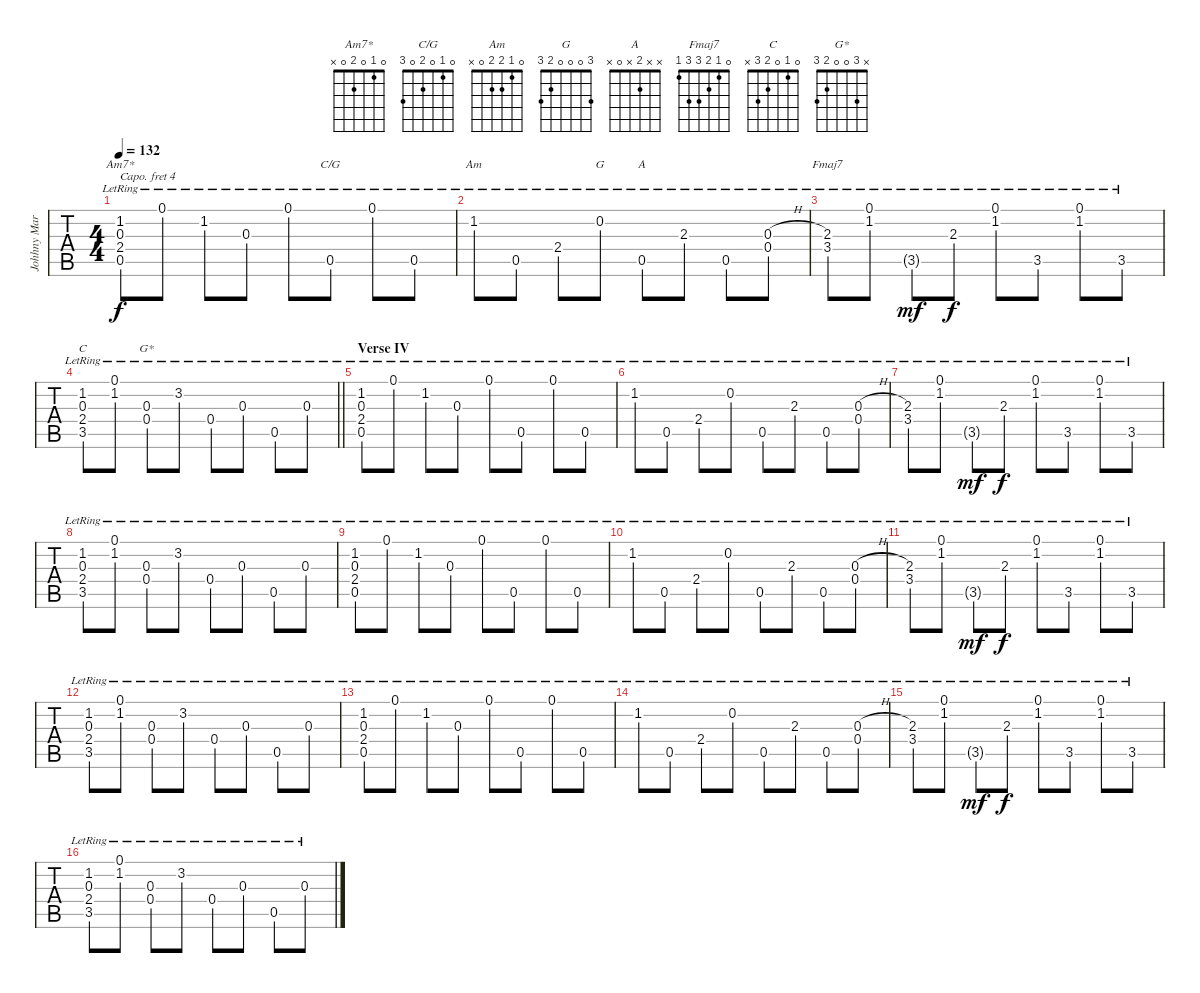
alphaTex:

\track ("Johhny Marr's lead guitar" "Johhny Mar") {instrument electricguitarjazz}
\staff {tabs}
\capo 4
\tuning (E4 B3 G3 D3 A2 E2) {hide}
\chord ("Am7*" 0 1 0 2 0 x)
\chord ("C/G" 0 1 0 2 0 3)
\chord ("Am" 0 1 2 2 0 x)
\chord ("G" 3 0 0 0 2 3)
\chord ("A" x x 2 x 0 x)
\chord ("Fmaj7" 0 1 2 3 3 1)
\chord ("C" 0 1 0 2 3 x)
\chord ("G*" x 3 0 0 2 3)
\ts (4 4)
\tempo 132
\clef g2
\ks e
(1.2{lr} 0.3{lr} 2.4{lr} 0.5{lr}).8{ch "Am7*" dy f} 0.1{lr}.8 1.2{lr}.8 0.3{lr}.8 0.1{lr}.8 0.5{lr}.8{ch "C/G"} 0.1{lr}.8 0.5{lr}.8 |
1.2{lr}.8{ch "Am"} 0.5{lr}.8 2.4{lr}.8 0.2{lr}.8{ch "G"} 0.5{lr}.8{ch "A"} 2.3{lr}.8 0.5{lr}.8 (0.3{h lr} 0.4{h lr}).8 |
(2.3{lr} 3.4{lr}).8{ch "Fmaj7"} (0.1{lr} 1.2{lr}).8 3.5{g lr}.8{dy mf} 2.3{lr}.8{dy f} (0.1{lr} 1.2{lr}).8 3.5{lr}.8 (0.1{lr} 1.2{lr}).8 3.5{lr}.8 |
\barLineRight lightlight
(1.2{lr} 0.3{lr} 2.4{lr} 3.5{lr}).8{ch "C"} (0.1{lr} 1.2{lr}).8 (0.3{lr} 0.4{lr}).8{ch "G*"} 3.2{lr}.8 0.4{lr}.8 0.3{lr}.8 0.5{lr}.8 0.3{lr}.8 |
\section ("" "Verse IV")
(1.2{lr} 0.3{lr} 2.4{lr} 0.5{lr}).8 0.1{lr}.8 1.2{lr}.8 0.3{lr}.8 0.1{lr}.8 0.5{lr}.8 0.1{lr}.8 0.5{lr}.8 |
1.2{lr}.8 0.5{lr}.8 2.4{lr}.8 0.2{lr}.8 0.5{lr}.8 2.3{lr}.8 0.5{lr}.8 (0.3{h lr} 0.4{h lr}).8 |
(2.3{lr} 3.4{lr}).8 (0.1{lr} 1.2{lr}).8 3.5{g lr}.8{dy mf} 2.3{lr}.8{dy f} (0.1{lr} 1.2{lr}).8 3.5{lr}.8 (0.1{lr} 1.2{lr}).8 3.5{lr}.8 |
(1.2{lr} 0.3{lr} 2.4{lr} 3.5{lr}).8 (0.1{lr} 1.2{lr}).8 (0.3{lr} 0.4{lr}).8 3.2{lr}.8 0.4{lr}.8 0.3{lr}.8 0.5{lr}.8 0.3{lr}.8 |
(1.2{lr} 0.3{lr} 2.4{lr} 0.5{lr}).8 0.1{lr}.8 1.2{lr}.8 0.3{lr}.8 0.1{lr}.8 0.5{lr}.8 0.1{lr}.8 0.5{lr}.8 |
1.2{lr}.8 0.5{lr}.8 2.4{lr}.8 0.2{lr}.8 0.5{lr}.8 2.3{lr}.8 0.5{lr}.8 (0.3{h lr} 0.4{h lr}).8 |
(2.3{lr} 3.4{lr}).8 (0.1{lr} 1.2{lr}).8 3.5{g lr}.8{dy mf} 2.3{lr}.8{dy f} (0.1{lr} 1.2{lr}).8 3.5{lr}.8 (0.1{lr} 1.2{lr}).8 3.5{lr}.8 |
(1.2{lr} 0.3{lr} 2.4{lr} 3.5{lr}).8 (0.1{lr} 1.2{lr}).8 (0.3{lr} 0.4{lr}).8 3.2{lr}.8 0.4{lr}.8 0.3{lr}.8 0.5{lr}.8 0.3{lr}.8 |
(1.2{lr} 0.3{lr} 2.4{lr} 0.5{lr}).8 0.1{lr}.8 1.2{lr}.8 0.3{lr}.8 0.1{lr}.8 0.5{lr}.8 0.1{lr}.8 0.5{lr}.8 |
1.2{lr}.8 0.5{lr}.8 2.4{lr}.8 0.2{lr}.8 0.5{lr}.8 2.3{lr}.8 0.5{lr}.8 (0.3{h lr} 0.4{h lr}).8 |
(2.3{lr} 3.4{lr}).8 (0.1{lr} 1.2{lr}).8 3.5{g lr}.8{dy mf} 2.3{lr}.8{dy f} (0.1{lr} 1.2{lr}).8 3.5{lr}.8 (0.1{lr} 1.2{lr}).8 3.5{lr}.8 |
(1.2{lr} 0.3{lr} 2.4{lr} 3.5{lr}).8 (0.1{lr} 1.2{lr}).8 (0.3{lr} 0.4{lr}).8 3.2{lr}.8 0.4{lr}.8 0.3{lr}.8 0.5{lr}.8 0.3{lr}.8
